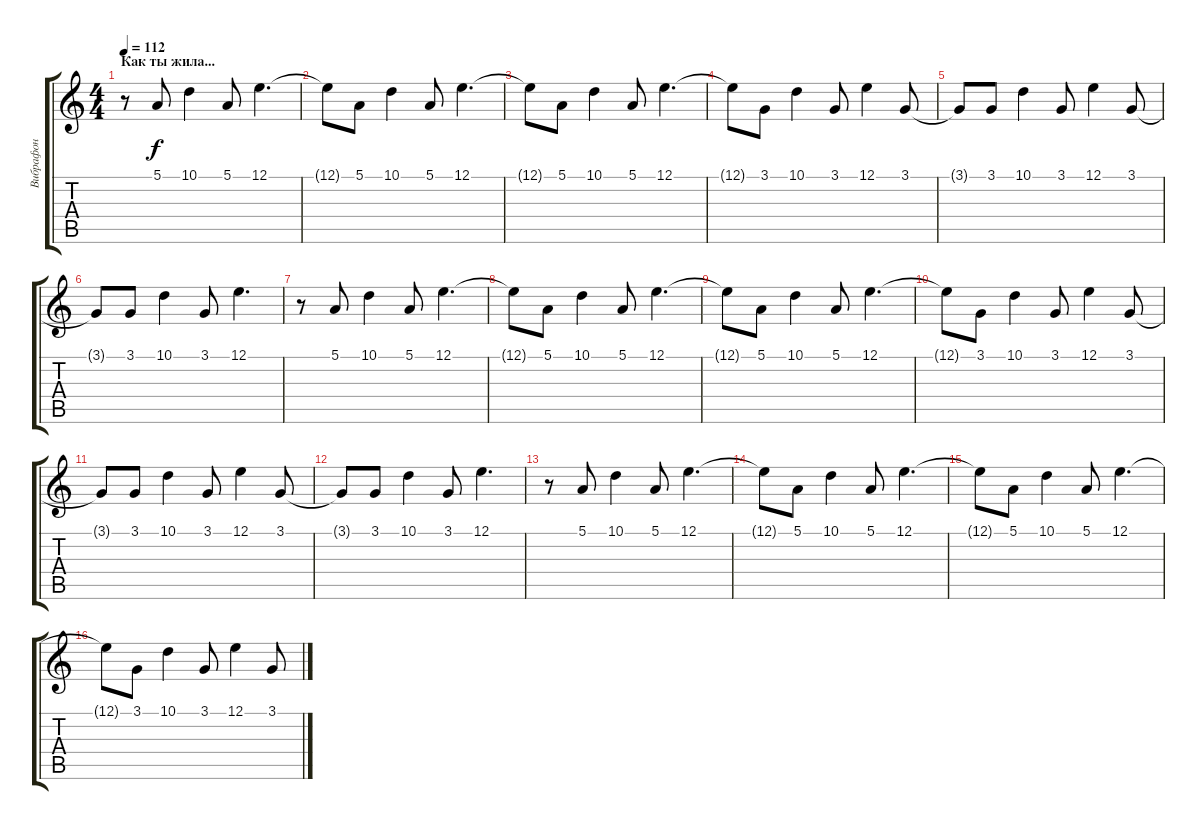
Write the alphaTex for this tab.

\track ("Вибрафон" "Вибрафон") {instrument vibraphone}
\staff {score tabs}
\tuning (E4 B3 G3 D3 A2 E2) {hide}
\ts (4 4)
\section ("" "Как ты жила...")
\tempo 112
\clef g2
\ks c
r.8{dy f} 5.1.8 10.1.4 5.1.8 12.1.4{d} |
12.1{t}.8 5.1.8 10.1.4 5.1.8 12.1.4{d} |
12.1{t}.8 5.1.8 10.1.4 5.1.8 12.1.4{d} |
12.1{t}.8 3.1.8 10.1.4 3.1.8 12.1.4 3.1.8 |
3.1{t}.8 3.1.8 10.1.4 3.1.8 12.1.4 3.1.8 |
3.1{t}.8 3.1.8 10.1.4 3.1.8 12.1.4{d} |
r.8 5.1.8 10.1.4 5.1.8 12.1.4{d} |
12.1{t}.8 5.1.8 10.1.4 5.1.8 12.1.4{d} |
12.1{t}.8 5.1.8 10.1.4 5.1.8 12.1.4{d} |
12.1{t}.8 3.1.8 10.1.4 3.1.8 12.1.4 3.1.8 |
3.1{t}.8 3.1.8 10.1.4 3.1.8 12.1.4 3.1.8 |
3.1{t}.8 3.1.8 10.1.4 3.1.8 12.1.4{d} |
r.8 5.1.8 10.1.4 5.1.8 12.1.4{d} |
12.1{t}.8 5.1.8 10.1.4 5.1.8 12.1.4{d} |
12.1{t}.8 5.1.8 10.1.4 5.1.8 12.1.4{d} |
12.1{t}.8 3.1.8 10.1.4 3.1.8 12.1.4 3.1.8
